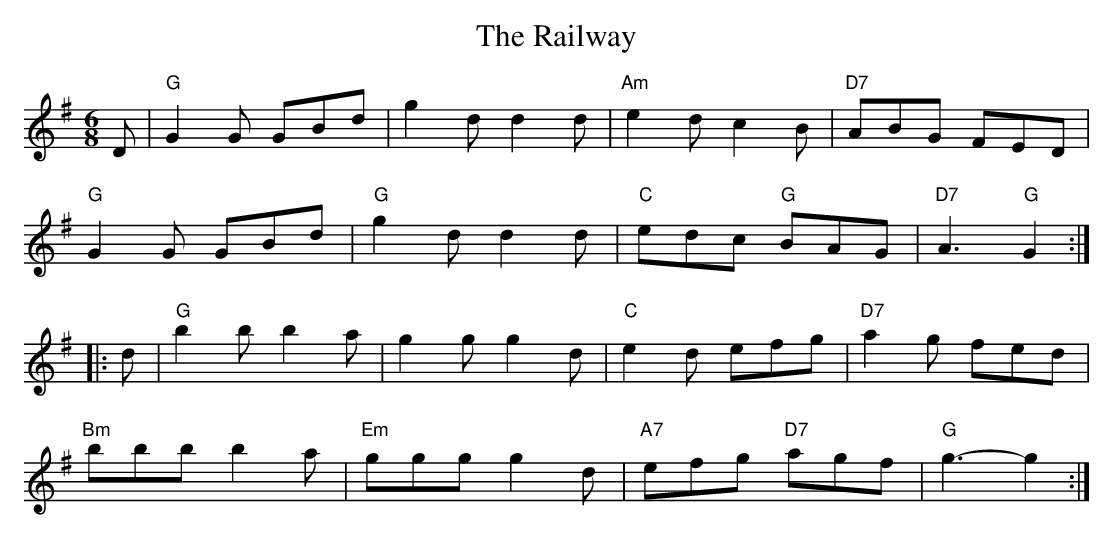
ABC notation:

X:1
T:The Railway
M:6/8
K:G
D|"G"G2G GBd|g2d d2d|"Am"e2d c2B|"D7"ABG FED|
"G"G2G GBd|"G"g2d d2d|"C"edc "G"BAG|"D7"A3 "G"G2:|
|:d|"G"b2b b2a|g2g g2d|"C"e2d efg|"D7"a2g fed|
"Bm"bbb b2a|"Em"ggg g2d|"A7"efg "D7"agf|"G"g3 -g2:|
